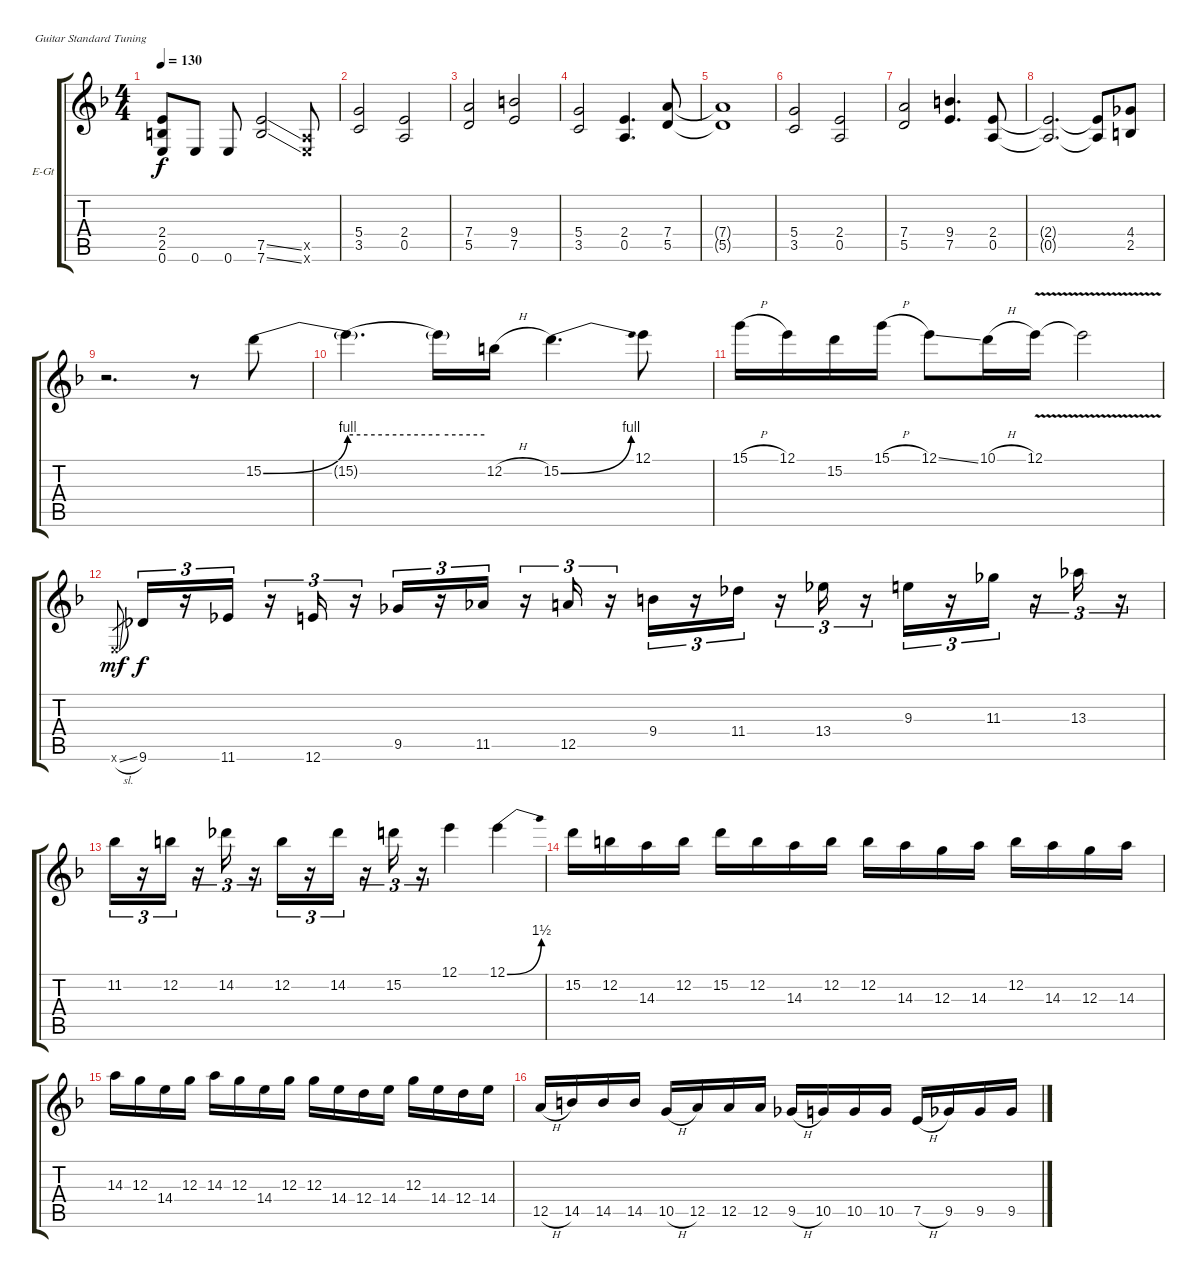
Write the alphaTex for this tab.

\bracketExtendMode groupsimilarinstruments
\firstSystemTrackNameOrientation horizontal
\otherSystemsTrackNameOrientation horizontal
\track ("Вячеслав Молчанов" "E-Gt") {instrument distortionguitar}
\staff {score tabs}
\tuning (E4 B3 G3 D3 A2 E2)
\ts (4 4)
\tempo 130
\clef g2
\ks f
(2.4 2.5 0.6).8{dy f} 0.6.8 0.6.8 (7.5{ss} 7.6{ss}).2 (0.5{x} 0.6{x}).8 |
(5.4 3.5).2 (2.4 0.5).2 |
(7.4 5.5).2 (9.4 7.5).2 |
(5.4 3.5).2 (2.4 0.5).4{d} (7.4 5.5).8 |
(7.4{t} 5.5{t}).1 |
(5.4 3.5).2 (2.4 0.5).2 |
(7.4 5.5).2 (9.4 7.5).4{d} (2.4 0.5).8 |
(2.4{t} 0.5{t}).2{d} (2.4{t} 0.5{t}).8 (4.4 2.5).8 |
r.2{d} r.8 15.2{be (bend 0 0 60 4)}.8 |
15.2{be (hold 0 4 60 4) t}.4{d} 15.2{be (hold 0 4 60 4) t}.16 12.2{h}.16 15.2{be (bend 0 0 60 4)}.4{d} 12.1.8 |
15.1{h}.16 12.1.16 15.2.16 15.1{h}.16 12.1{ss}.8 10.1{h}.16 12.1{v}.16 12.1{v t}.2 |
0.6{sl x}.8{gr dy mf} 9.6.16{tu (3 2) dy f} r.16{tu (3 2)} 11.6.16{tu (3 2)} r.16{tu (3 2)} 12.6.16{tu (3 2)} r.16{tu (3 2)} 9.5.16{tu (3 2)} r.16{tu (3 2)} 11.5.16{tu (3 2)} r.16{tu (3 2)} 12.5.16{tu (3 2)} r.16{tu (3 2)} 9.4.16{tu (3 2)} r.16{tu (3 2)} 11.4.16{tu (3 2)} r.16{tu (3 2)} 13.4.16{tu (3 2)} r.16{tu (3 2)} 9.3.16{tu (3 2)} r.16{tu (3 2)} 11.3.16{tu (3 2)} r.16{tu (3 2)} 13.3.16{tu (3 2)} r.16{tu (3 2)} |
11.2.16{tu (3 2)} r.16{tu (3 2)} 12.2.16{tu (3 2)} r.16{tu (3 2)} 14.2.16{tu (3 2)} r.16{tu (3 2)} 12.2.16{tu (3 2)} r.16{tu (3 2)} 14.2.16{tu (3 2)} r.16{tu (3 2)} 15.2.16{tu (3 2)} r.16{tu (3 2)} 12.1.4 12.1{be (bend 0 0 60 6)}.4 |
15.2.16 12.2.16 14.3.16 12.2.16 15.2.16 12.2.16 14.3.16 12.2.16 12.2.16 14.3.16 12.3.16 14.3.16 12.2.16 14.3.16 12.3.16 14.3.16 |
14.3.16 12.3.16 14.4.16 12.3.16 14.3.16 12.3.16 14.4.16 12.3.16 12.3.16 14.4.16 12.4.16 14.4.16 12.3.16 14.4.16 12.4.16 14.4.16 |
12.5{h}.16 14.5.16 14.5.16 14.5.16 10.5{h}.16 12.5.16 12.5.16 12.5.16 9.5{h}.16 10.5.16 10.5.16 10.5.16 7.5{h}.16 9.5.16 9.5.16 9.5.16
